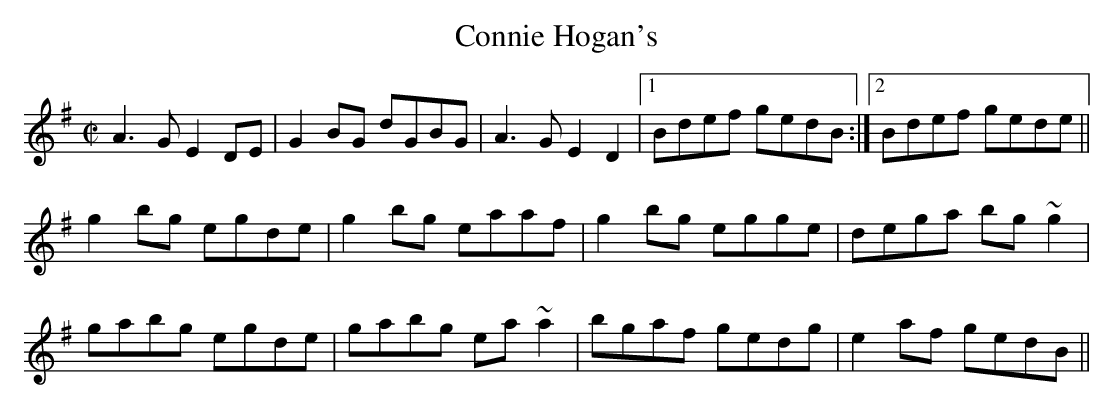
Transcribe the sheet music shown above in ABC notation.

X:1
T:Connie Hogan's
M:C|
L:1/8
K:G
A3G E2DE | G2BG dGBG | A3G E2D2 |1 Bdef gedB :|2 Bdef gede ||
g2bg egde | g2bg eaaf | g2bg egge | dega bg~g2 |
gabg egde | gabg ea~a2 | bgaf gedg | e2af gedB ||
